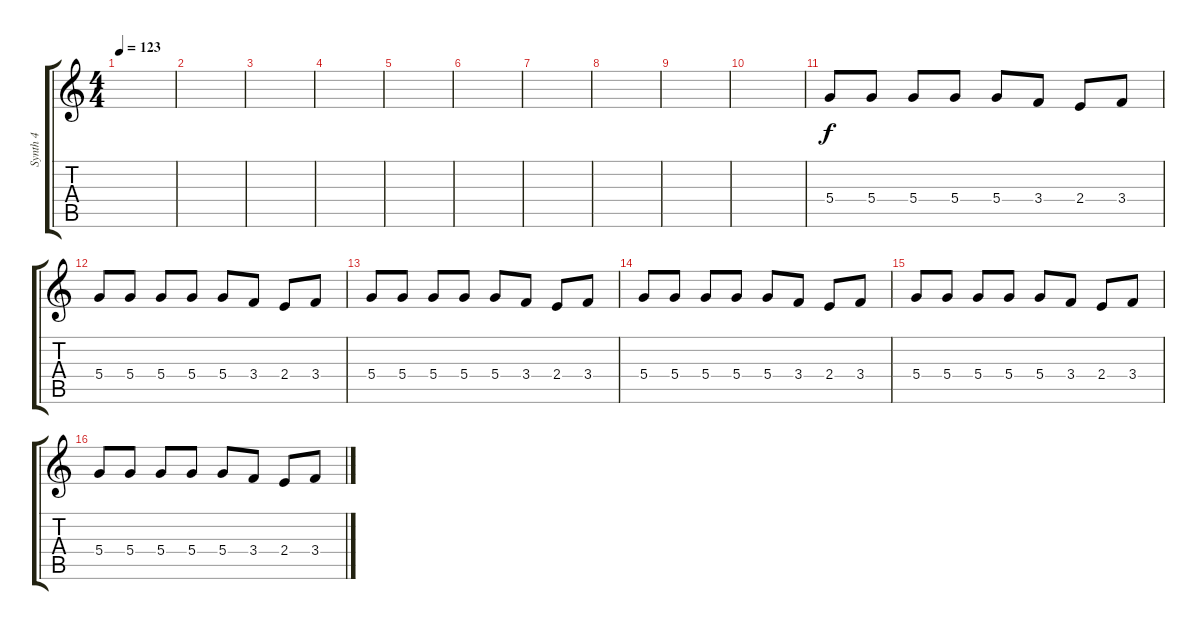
\track ("Synth 4" "Synth 4") {instrument synthbass1}
\staff {score tabs}
\tuning (E4 B3 G3 D3 A2 E2) {hide}
\ts (4 4)
\tempo 123
\clef g2
\ks c
|
|
|
|
|
|
|
|
|
|
5.4.8 5.4.8 5.4.8 5.4.8 5.4.8 3.4.8 2.4.8 3.4.8 |
5.4.8 5.4.8 5.4.8 5.4.8 5.4.8 3.4.8 2.4.8 3.4.8 |
5.4.8 5.4.8 5.4.8 5.4.8 5.4.8 3.4.8 2.4.8 3.4.8 |
5.4.8 5.4.8 5.4.8 5.4.8 5.4.8 3.4.8 2.4.8 3.4.8 |
5.4.8 5.4.8 5.4.8 5.4.8 5.4.8 3.4.8 2.4.8 3.4.8 |
5.4.8 5.4.8 5.4.8 5.4.8 5.4.8 3.4.8 2.4.8 3.4.8
